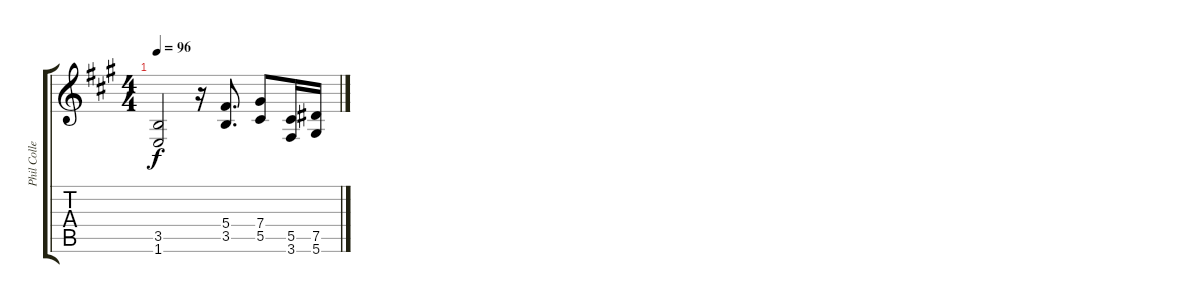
\track ("Phil Collen" "Phil Colle") {instrument distortionguitar}
\staff {score tabs}
\tuning (Eb4 Bb3 Gb3 Db3 Ab2 Eb2) {hide}
\ts (4 4)
\tempo 96
\clef g2
\ks a
(3.5{t} 1.6{t}).2{dy f} r.16 (5.4 3.5).8{d} (7.4 5.5).8 (5.5 3.6).16 (7.5 5.6).16
